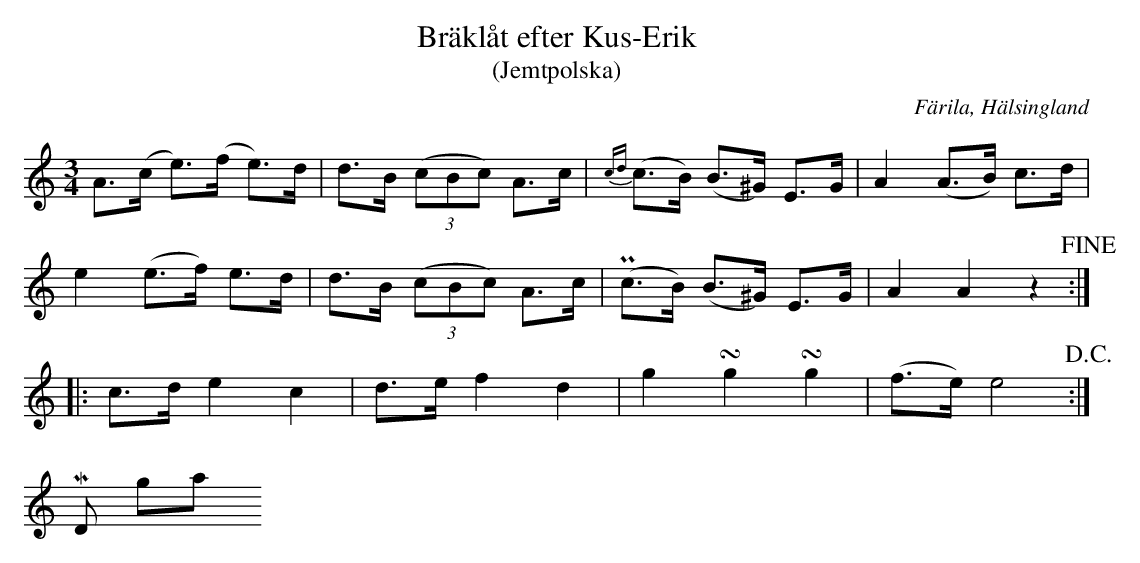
X:1
T: Bräklåt efter Kus-Erik
T: (Jemtpolska)
O: Färila, Hälsingland
M: 3/4
L: 1/8
K: Am
A>(c e>)(f e)>d | d>B ((3cBc) A>c | {cd}(c>B) (B>^G)   E>G      | A2    (A>B) c>d  |
e2   (e>f) e>d  | d>B ((3cBc) A>c | (Pc>B)    (B>^G)   E>G      | A2    A2    z2  !fine! ::
K: C
c>d  e2    c2   | d>e f2      d2  | g2        !turn!g2 !turn!g2 | (f>e) e4 !D.C.!       :|
MIDI program 2
